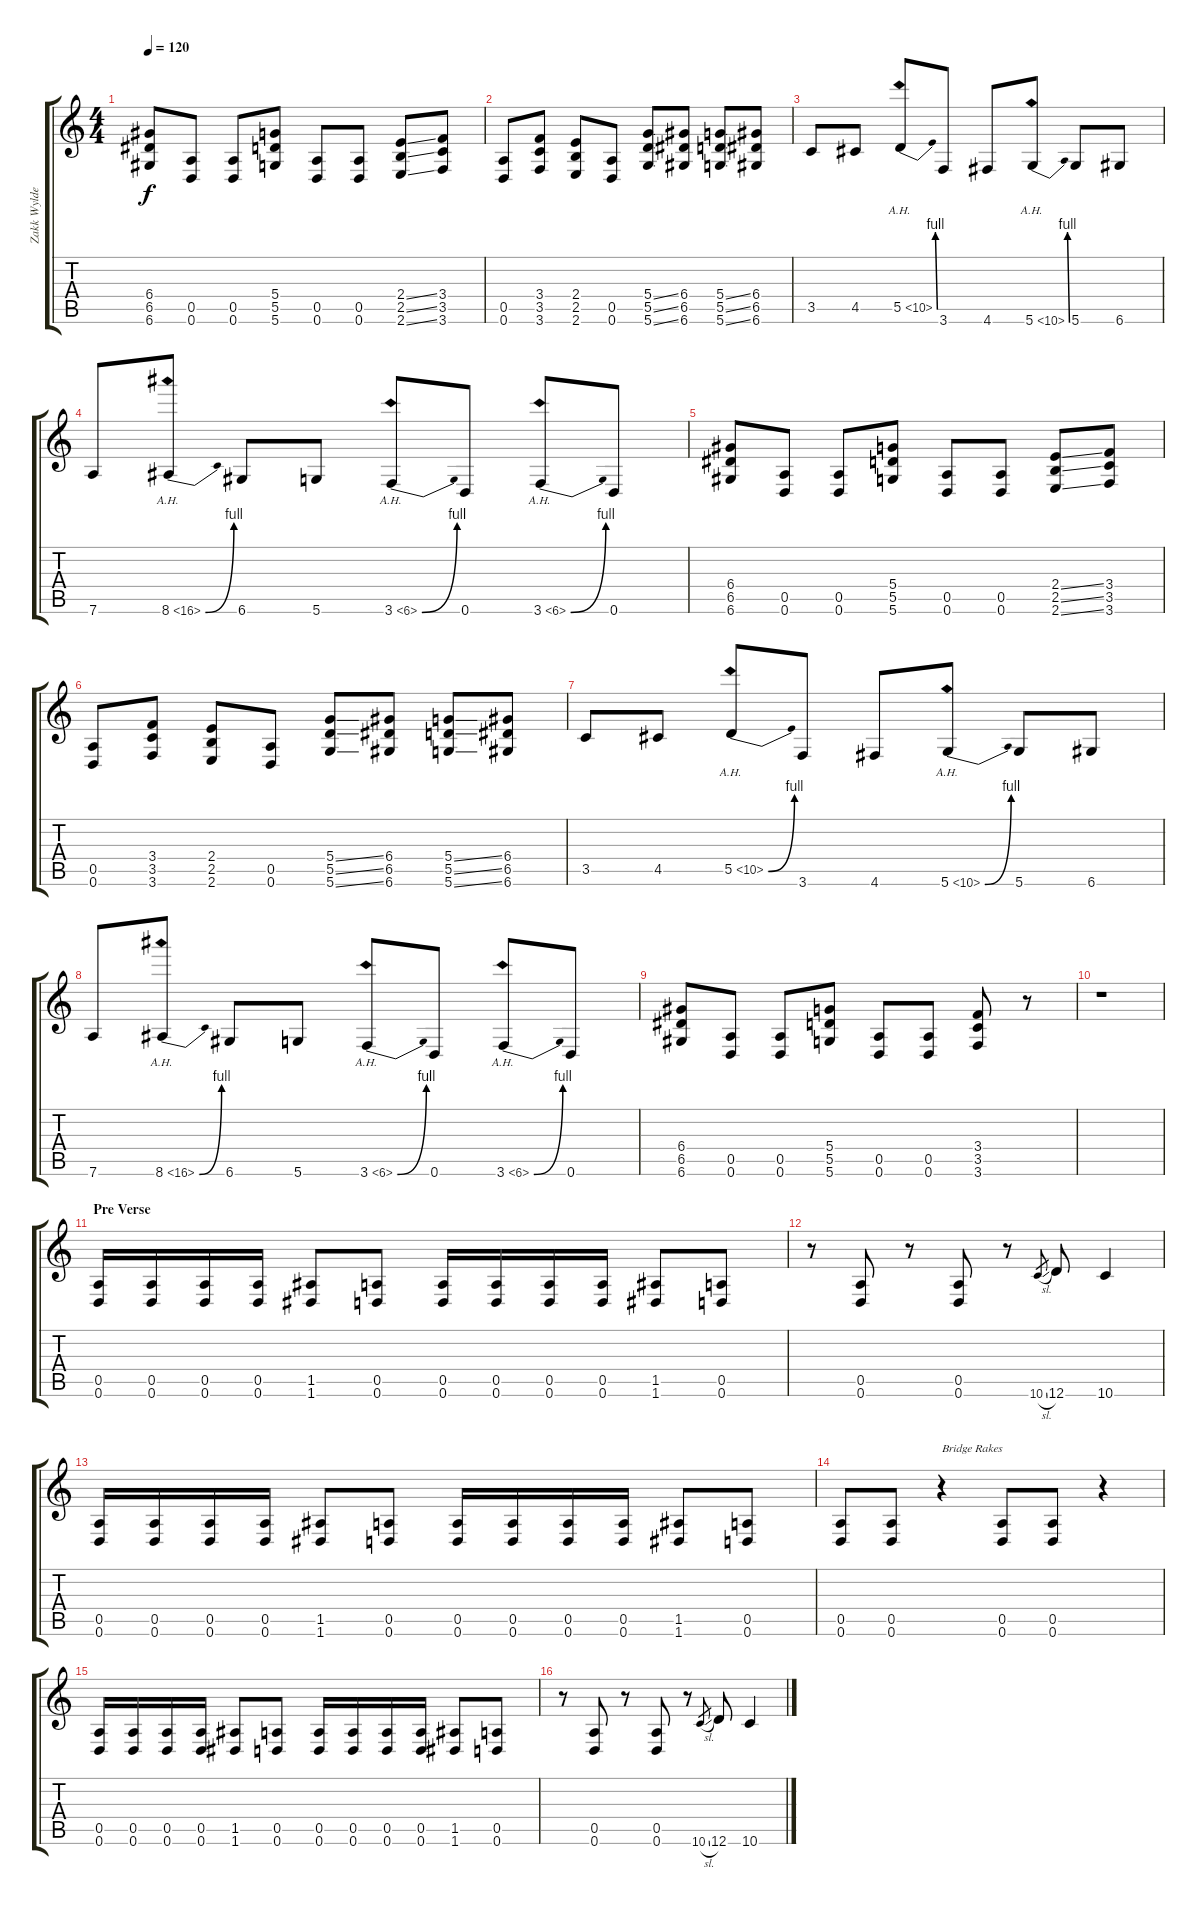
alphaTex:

\track ("Zakk Wylde" "Zakk Wylde") {instrument distortionguitar}
\staff {score tabs}
\tuning (E4 B3 G3 D3 A2 D2) {hide}
\ts (4 4)
\tempo 120
\clef g2
\ks c
(6.4 6.5 6.6).8{dy f} (0.5 0.6).8 (0.5 0.6).8 (5.4 5.5 5.6).8 (0.5 0.6).8 (0.5 0.6).8 (2.4{ss} 2.5{ss} 2.6{ss}).8 (3.4 3.5 3.6).8 |
(0.5 0.6).8 (3.4 3.5 3.6).8 (2.4 2.5 2.6).8 (0.5 0.6).8 (5.4{ss} 5.5{ss} 5.6{ss}).8 (6.4 6.5 6.6).8 (5.4{ss} 5.5{ss} 5.6{ss}).8 (6.4 6.5 6.6).8 |
3.5.8 4.5.8 5.5{be (bend 0 0 60 4) ah 5}.8 3.6.8 4.6.8 5.6{be (bend 0 0 60 4) ah 5}.8 5.6.8 6.6.8 |
7.6.8 8.6{be (bend 0 0 60 4) ah 8}.8 6.6.8 5.6.8 3.6{be (bend 0 0 60 4) ah 3}.8 0.6.8 3.6{be (bend 0 0 60 4) ah 3}.8 0.6.8 |
(6.4 6.5 6.6).8 (0.5 0.6).8 (0.5 0.6).8 (5.4 5.5 5.6).8 (0.5 0.6).8 (0.5 0.6).8 (2.4{ss} 2.5{ss} 2.6{ss}).8 (3.4 3.5 3.6).8 |
(0.5 0.6).8 (3.4 3.5 3.6).8 (2.4 2.5 2.6).8 (0.5 0.6).8 (5.4{ss} 5.5{ss} 5.6{ss}).8 (6.4 6.5 6.6).8 (5.4{ss} 5.5{ss} 5.6{ss}).8 (6.4 6.5 6.6).8 |
3.5.8 4.5.8 5.5{be (bend 0 0 60 4) ah 5}.8 3.6.8 4.6.8 5.6{be (bend 0 0 60 4) ah 5}.8 5.6.8 6.6.8 |
7.6.8 8.6{be (bend 0 0 60 4) ah 8}.8 6.6.8 5.6.8 3.6{be (bend 0 0 60 4) ah 3}.8 0.6.8 3.6{be (bend 0 0 60 4) ah 3}.8 0.6.8 |
(6.4 6.5 6.6).8 (0.5 0.6).8 (0.5 0.6).8 (5.4 5.5 5.6).8 (0.5 0.6).8 (0.5 0.6).8 (3.4 3.5 3.6).8 r.8 |
r.1 |
\section ("" "Pre Verse")
(0.5 0.6).16 (0.5 0.6).16 (0.5 0.6).16 (0.5 0.6).16 (1.5 1.6).8 (0.5 0.6).8 (0.5 0.6).16 (0.5 0.6).16 (0.5 0.6).16 (0.5 0.6).16 (1.5 1.6).8 (0.5 0.6).8 |
r.8 (0.5 0.6).8 r.8 (0.5 0.6).8 r.8 10.6{sl}.8{gr} 12.6.8 10.6.4 |
(0.5 0.6).16 (0.5 0.6).16 (0.5 0.6).16 (0.5 0.6).16 (1.5 1.6).8 (0.5 0.6).8 (0.5 0.6).16 (0.5 0.6).16 (0.5 0.6).16 (0.5 0.6).16 (1.5 1.6).8 (0.5 0.6).8 |
(0.5 0.6).8 (0.5 0.6).8 r.4{txt "Bridge Rakes"} (0.5 0.6).8 (0.5 0.6).8 r.4 |
(0.5 0.6).16 (0.5 0.6).16 (0.5 0.6).16 (0.5 0.6).16 (1.5 1.6).8 (0.5 0.6).8 (0.5 0.6).16 (0.5 0.6).16 (0.5 0.6).16 (0.5 0.6).16 (1.5 1.6).8 (0.5 0.6).8 |
r.8 (0.5 0.6).8 r.8 (0.5 0.6).8 r.8 10.6{sl}.8{gr} 12.6.8 10.6.4
